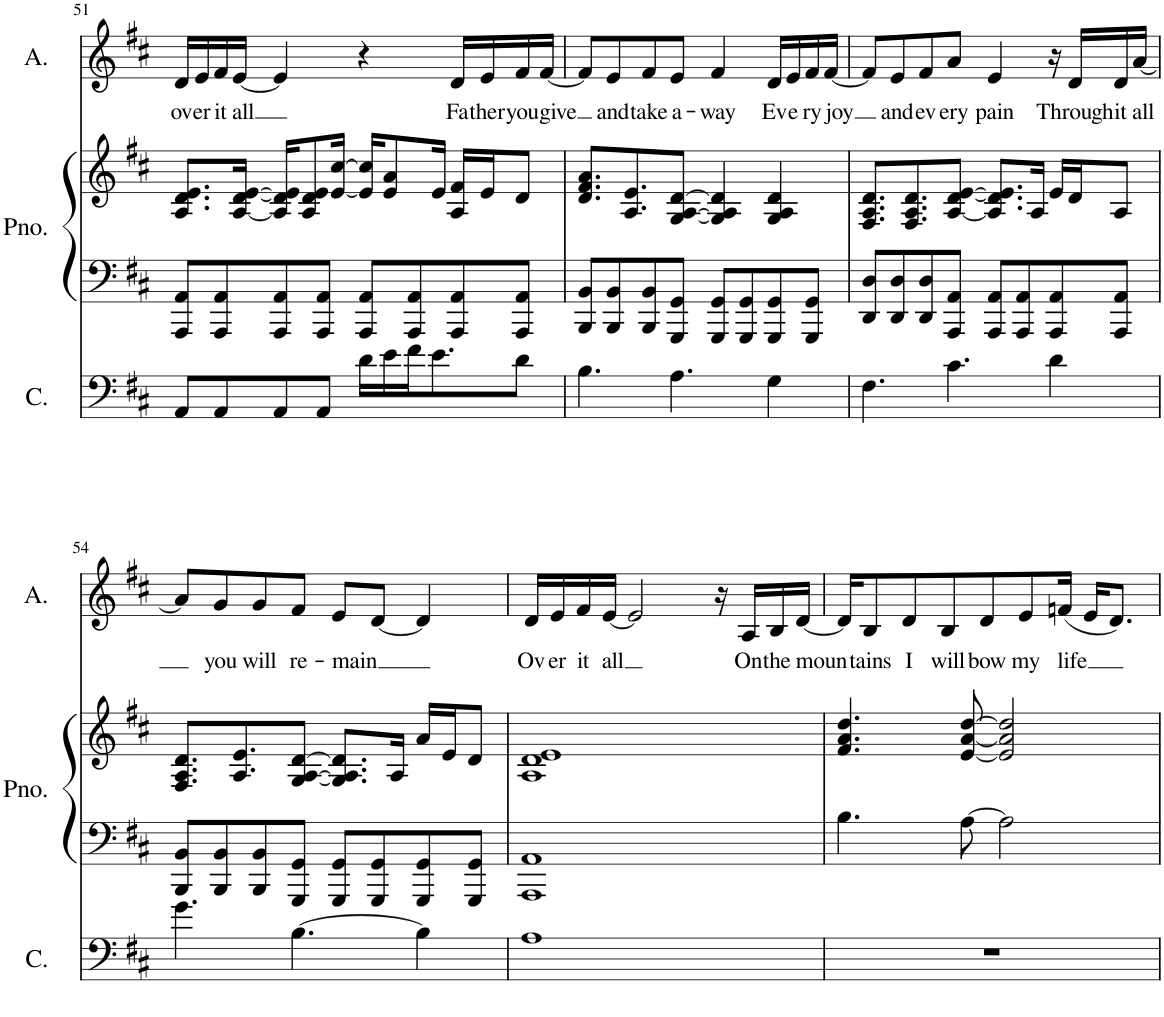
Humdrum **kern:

**kern	**kern	**kern	**kern	**text
*part3	*part2	*part2	*part1	*part1
*staff4	*staff3	*staff2	*staff1	*staff1
*I"Cello	*I"Piano	*	*I"Alto	*
*I'C.	*I'Pno.	*	*I'A.	*
!!LO:PB:g=z
*clefF4	*clefF4	*clefG2	*clefG2	*
*k[f#c#]	*k[f#c#]	*k[f#c#]	*k[f#c#]	*
*M4/4	*M4/4	*M4/4	*M4/4	*
=51	=51	=51	=51	=51
!	!	!	!	!LO:LY:b
8AA/L	8AAA/ 8AA/L	8.A/ 8.d/ 8.e/L	16d/LL	ov-
!	!	!	!	!LO:LY:b
.	.	.	16e/	-er
!	!	!	!	!LO:LY:b
8AA/	8AAA/ 8AA/	.	16f#/	it
!	!	!	!	!LO:LY:b
.	.	[16A/ [16d/ [16e/Jk	[16e/JJ	all
8AA/	8AAA/ 8AA/	16A/] 16d/] 16e/]KL	4e/]	.
.	.	8A/ 8d/ 8e/	.	.
8AA/J	8AAA/ 8AA/J	.	.	.
.	.	[16e/ [16cc#/Jk	.	.
16d\LL	8AAA/ 8AA/L	16e/] 16cc#/]KL	4r	.
16e\	.	8e/ 8a/	.	.
16f#\J	8AAA/ 8AA/	.	.	.
8.e\	.	16e/Jk	.	.
!	!	!	!	!LO:LY:b
.	8AAA/ 8AA/	16A/ 16f#/LL	16d/LL	Fa-
!	!	!	!	!LO:LY:b
.	.	16e/J	16e/	-ther
!	!	!	!	!LO:LY:b
8d\J	8AAA/ 8AA/J	8d/J	16f#/	you
!	!	!	!	!LO:LY:b
.	.	.	[16f#/JJ	give
=52	=52	=52	=52	=52
4.B\	8BBB/ 8BB/L	8.d/ 8.f#/ 8.a/L	8f#/L]	.
!	!	!	!	!LO:LY:b
.	8BBB/ 8BB/	.	8e/	and
.	.	8.A/ 8.e/	.	.
!	!	!	!	!LO:LY:b
.	8BBB/ 8BB/	.	8f#/	take
!	!	!	!	!LO:LY:b
4.A\	8GGG/ 8GG/J	[8G/ [8A/ [8d/J	8e/J	a-
!	!	!	!	!LO:LY:b
.	8GGG/ 8GG/L	4G/] 4A/] 4d/]	4f#/	-way
.	8GGG/ 8GG/	.	.	.
!	!	!	!	!LO:LY:b
4G\	8GGG/ 8GG/	4G/ 4A/ 4d/	16d/LL	Ev-
!	!	!	!	!LO:LY:b
.	.	.	16e/	-e-
!	!	!	!	!LO:LY:b
.	8GGG/ 8GG/J	.	16f#/	-ry
!	!	!	!	!LO:LY:b
.	.	.	[16f#/JJ	joy
=53	=53	=53	=53	=53
4.F#\	8DD/ 8D/L	8.F#/ 8.A/ 8.d/L	8f#/L]	.
!	!	!	!	!LO:LY:b
.	8DD/ 8D/	.	8e/	and
.	.	8.F#/ 8.A/ 8.d/	.	.
!	!	!	!	!LO:LY:b
.	8DD/ 8D/	.	8f#/	ev-
!	!	!	!	!LO:LY:b
4.c#\	8AAA/ 8AA/J	[8A/ [8d/ [8e/J	8a/J	-ery
!	!	!	!	!LO:LY:b
.	8AAA/ 8AA/L	8.A/] 8.d/] 8.e/]L	4e/	pain
.	8AAA/ 8AA/	.	.	.
.	.	16A/Jk	.	.
4d\	8AAA/ 8AA/	16e/LL	16r	.
!	!	!	!	!LO:LY:b
.	.	16d/J	16d/LL	Through
!	!	!	!	!LO:LY:b
.	8AAA/ 8AA/J	8A/J	16d/	it
!	!	!	!	!LO:LY:b
.	.	.	[16a/JJ	all
!!LO:LB:g=z
=54	=54	=54	=54	=54
4.g\	8BBB/ 8BB/L	8.F#/ 8.A/ 8.d/L	8a/L]	.
!	!	!	!	!LO:LY:b
.	8BBB/ 8BB/	.	8g/	you
.	.	8.A/ 8.e/	.	.
!	!	!	!	!LO:LY:b
.	8BBB/ 8BB/	.	8g/	will
!	!	!	!	!LO:LY:b
[4.B\	8GGG/ 8GG/J	[8G/ [8A/ [8d/J	8f#/J	re-
!	!	!	!	!LO:LY:b
.	8GGG/ 8GG/L	8.G/] 8.A/] 8.d/]L	8e/L	-main
.	8GGG/ 8GG/	.	[8d/J	.
.	.	16A/Jk	.	.
4B\]	8GGG/ 8GG/	16a/LL	4d/]	.
.	.	16e/J	.	.
.	8GGG/ 8GG/J	8d/J	.	.
=55	=55	=55	=55	=55
!	!	!	!	!LO:LY:b
1A	1AAA 1AA	1A 1d 1e	16d/LL	Ov-
!	!	!	!	!LO:LY:b
.	.	.	16e/	-er
!	!	!	!	!LO:LY:b
.	.	.	16f#/	it
!	!	!	!	!LO:LY:b
.	.	.	[16e/JJ	all
.	.	.	2e/]	.
.	.	.	16r	.
!	!	!	!	!LO:LY:b
.	.	.	16A/LL	On
!	!	!	!	!LO:LY:b
.	.	.	16B/	the
!	!	!	!	!LO:LY:b
.	.	.	[16d/JJ	moun-
=56	=56	=56	=56	=56
1r	4.B\	4.f#/ 4.a/ 4.dd/	16d/KL]	.
!	!	!	!	!LO:LY:b
.	.	.	8B/	-tains
!	!	!	!	!LO:LY:b
.	.	.	8d/	I
!	!	!	!	!LO:LY:b
.	.	.	8B/	will
.	[8A\	[8e/ [8a/ [8dd/	.	.
!	!	!	!	!LO:LY:b
.	.	.	8d/	bow
.	2A\]	2e/] 2a/] 2dd/]	.	.
!	!	!	!	!LO:LY:b
.	.	.	8e/	my
!	!	!	!	!LO:LY:b
.	.	.	(16fn/Jk	life
.	.	.	16e/KL	.
.	.	.	8.d/J)	.
=	=	=	=	=
*-	*-	*-	*-	*-
